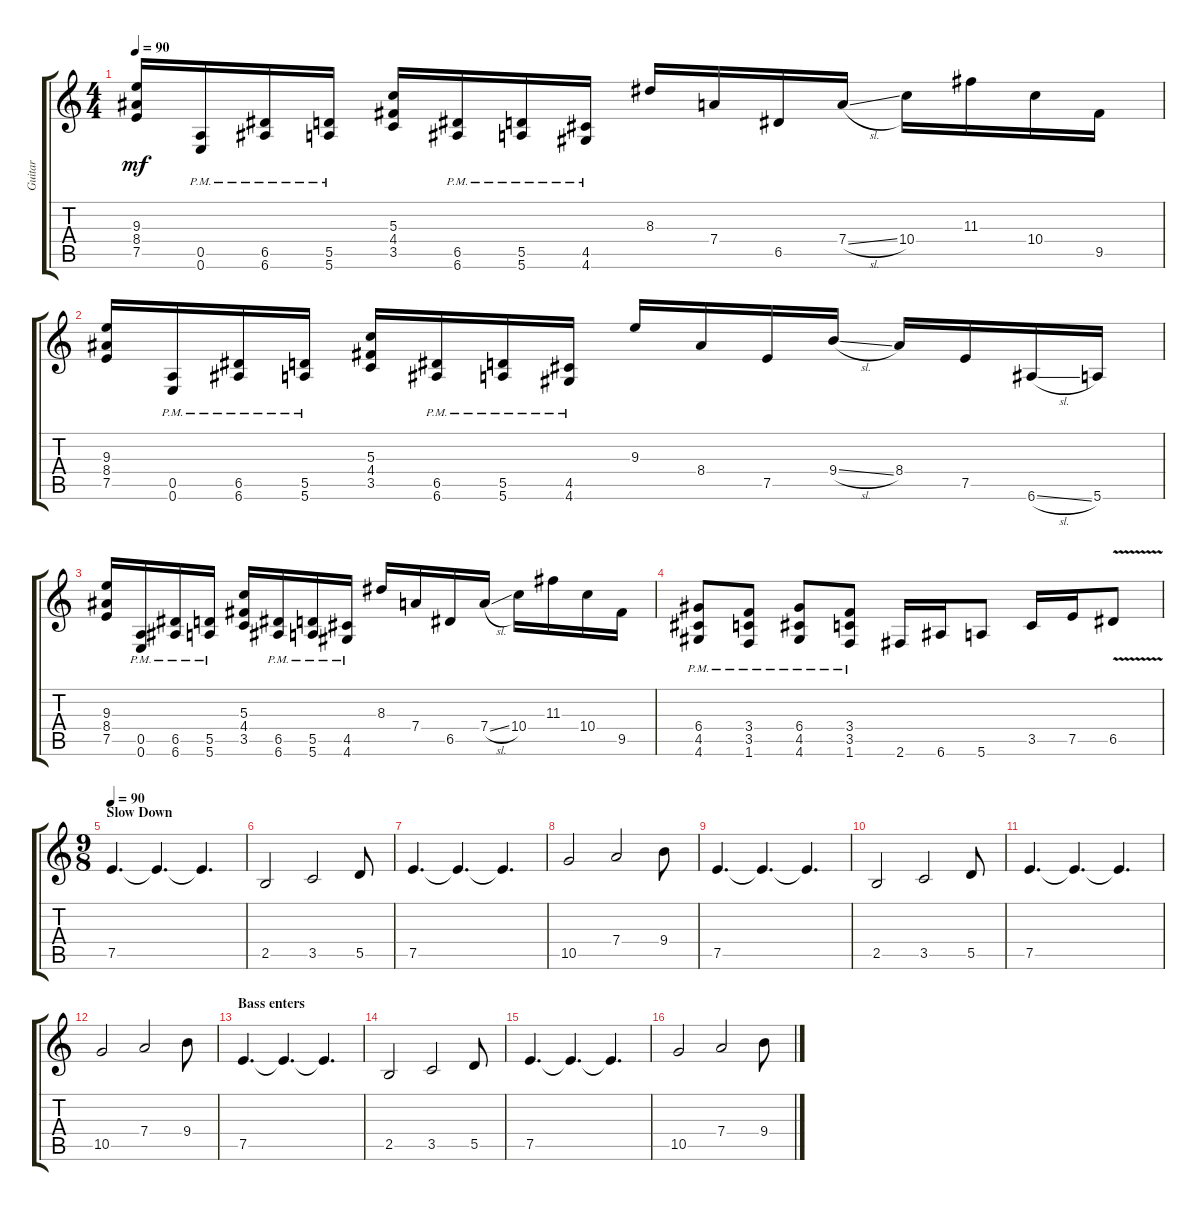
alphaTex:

\track ("Guitar" "Guitar") {instrument distortionguitar}
\staff {score tabs}
\tuning (E4 B3 G3 D3 A2 E2) {hide}
\ts (4 4)
\tempo 90
\clef g2
\ks c
(9.3 8.4 7.5).16{dy mf} (0.5{pm} 0.6{pm}).16 (6.5{pm} 6.6{pm}).16 (5.5{pm} 5.6{pm}).16 (5.3 4.4 3.5).16 (6.5{pm} 6.6{pm}).16 (5.5{pm} 5.6{pm}).16 (4.5{pm} 4.6{pm}).16 8.3.16 7.4.16 6.5.16 7.4{sl}.16 10.4.16 11.3.16 10.4.16 9.5.16 |
(9.3 8.4 7.5).16 (0.5{pm} 0.6{pm}).16 (6.5{pm} 6.6{pm}).16 (5.5{pm} 5.6{pm}).16 (5.3 4.4 3.5).16 (6.5{pm} 6.6{pm}).16 (5.5{pm} 5.6{pm}).16 (4.5{pm} 4.6{pm}).16 9.3.16 8.4.16 7.5.16 9.4{sl}.16 8.4.16 7.5.16 6.6{sl}.16 5.6.16 |
(9.3 8.4 7.5).16 (0.5{pm} 0.6{pm}).16 (6.5{pm} 6.6{pm}).16 (5.5{pm} 5.6{pm}).16 (5.3 4.4 3.5).16 (6.5{pm} 6.6{pm}).16 (5.5{pm} 5.6{pm}).16 (4.5{pm} 4.6{pm}).16 8.3.16 7.4.16 6.5.16 7.4{sl}.16 10.4.16 11.3.16 10.4.16 9.5.16 |
(6.4{pm} 4.5{pm} 4.6{pm}).8 (3.4{pm} 3.5{pm} 1.6{pm}).8 (6.4{pm} 4.5{pm} 4.6{pm}).8 (3.4{pm} 3.5{pm} 1.6{pm}).8 2.6.16 6.6.16 5.6.8 3.5.16 7.5.16 6.5{v}.8 |
\ts (9 8)
\section ("" "Slow Down")
\tempo 90
7.5.4{d} 7.5{t}.4{d} 7.5{t}.4{d} |
2.5.2 3.5.2 5.5.8 |
7.5.4{d} 7.5{t}.4{d} 7.5{t}.4{d} |
10.5.2 7.4.2 9.4.8 |
7.5.4{d} 7.5{t}.4{d} 7.5{t}.4{d} |
2.5.2 3.5.2 5.5.8 |
7.5.4{d} 7.5{t}.4{d} 7.5{t}.4{d} |
10.5.2 7.4.2 9.4.8 |
\section ("" "Bass enters")
7.5.4{d} 7.5{t}.4{d} 7.5{t}.4{d} |
2.5.2 3.5.2 5.5.8 |
7.5.4{d} 7.5{t}.4{d} 7.5{t}.4{d} |
10.5.2 7.4.2 9.4.8
